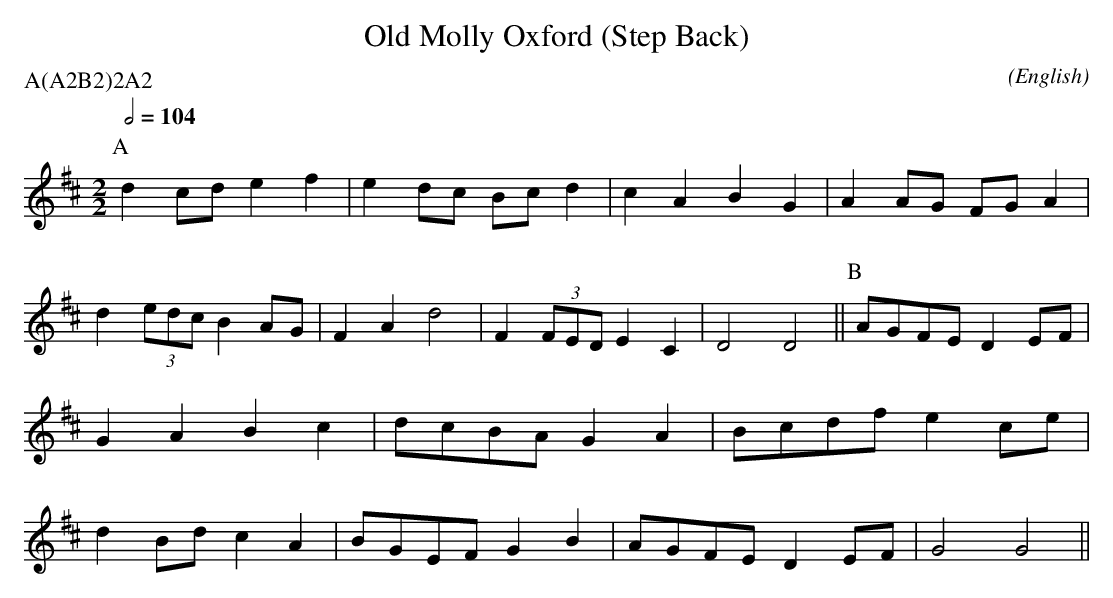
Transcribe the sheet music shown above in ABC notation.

X:1
T:Old Molly Oxford (Step Back)
M:2/2
C:
O:English
P:A(A2B2)2A2
K:D
Q:1/2=104
L:1/8
P:A
d2 cd    e2 f2 | e2 dc Bc d2 | c2 A2    B2 G2 | A2 AG FG A2 |\
d2 (3edc B2 AG | F2 A2 d4    | F2 (3FED E2 C2 | D4    D4    ||\
P:B
AGFE     D2 EF | G2 A2 B2 c2 | dcBA     G2 A2 | Bcdf  e2 ce |\
d2 Bd    c2 A2 | BGEF  G2 B2 | AGFE     D2 EF | G4    G4    ||
